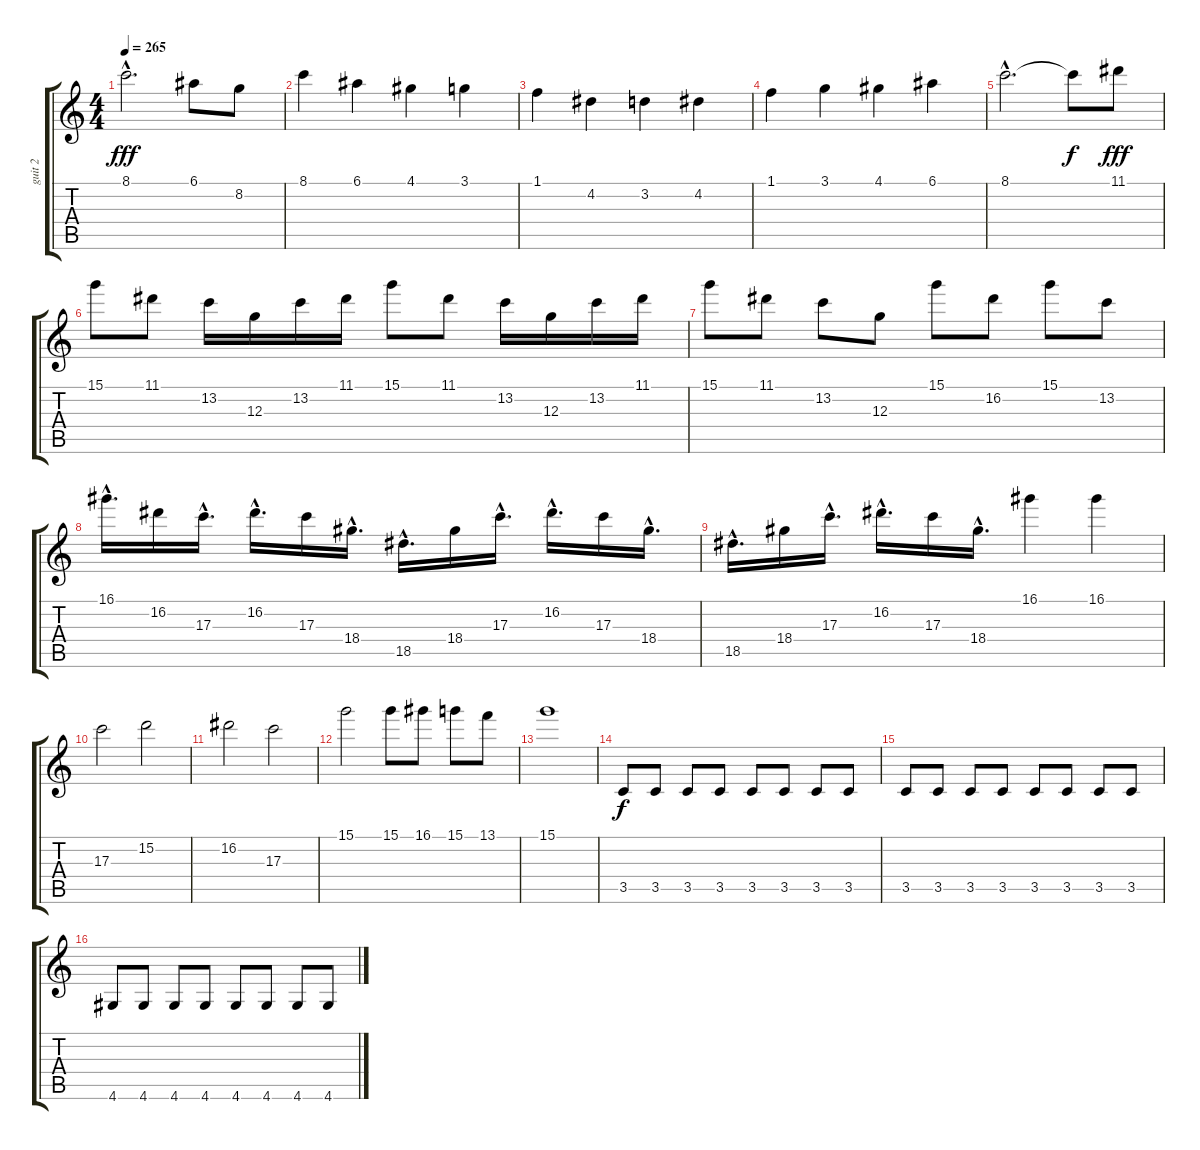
\track ("guit 2" "guit 2") {instrument distortionguitar}
\staff {score tabs}
\tuning (E4 B3 G3 D3 A2 E2) {hide}
\ts (4 4)
\tempo 265
\clef g2
\ks c
8.1{hac}.2{d dy fff} 6.1.8 8.2.8 |
8.1.4 6.1.4 4.1.4 3.1.4 |
1.1.4 4.2.4 3.2.4 4.2.4 |
1.1.4 3.1.4 4.1.4 6.1.4 |
8.1{hac}.2{d} 8.1{t}.8{dy f} 11.1.8{dy fff} |
15.1.8 11.1.8 13.2.16 12.3.16 13.2.16 11.1.16 15.1.8 11.1.8 13.2.16 12.3.16 13.2.16 11.1.16 |
15.1.8 11.1.8 13.2.8 12.3.8 15.1.8 16.2.8 15.1.8 13.2.8 |
16.1{hac}.16{d} 16.2.16 17.3{hac}.16{d} 16.2{hac}.16{d} 17.3.16 18.4{hac}.16{d} 18.5{hac}.16{d} 18.4.16 17.3{hac}.16{d} 16.2{hac}.16{d} 17.3.16 18.4{hac}.16{d} |
18.5{hac}.16{d} 18.4.16 17.3{hac}.16{d} 16.2{hac}.16{d} 17.3.16 18.4{hac}.16{d} 16.1.4 16.1.4 |
17.3.2 15.2.2 |
16.2.2 17.3.2 |
15.1.2 15.1.8 16.1.8 15.1.8 13.1.8 |
15.1.1 |
3.5.8{dy f} 3.5.8 3.5.8 3.5.8 3.5.8 3.5.8 3.5.8 3.5.8 |
3.5.8 3.5.8 3.5.8 3.5.8 3.5.8 3.5.8 3.5.8 3.5.8 |
4.6.8 4.6.8 4.6.8 4.6.8 4.6.8 4.6.8 4.6.8 4.6.8
